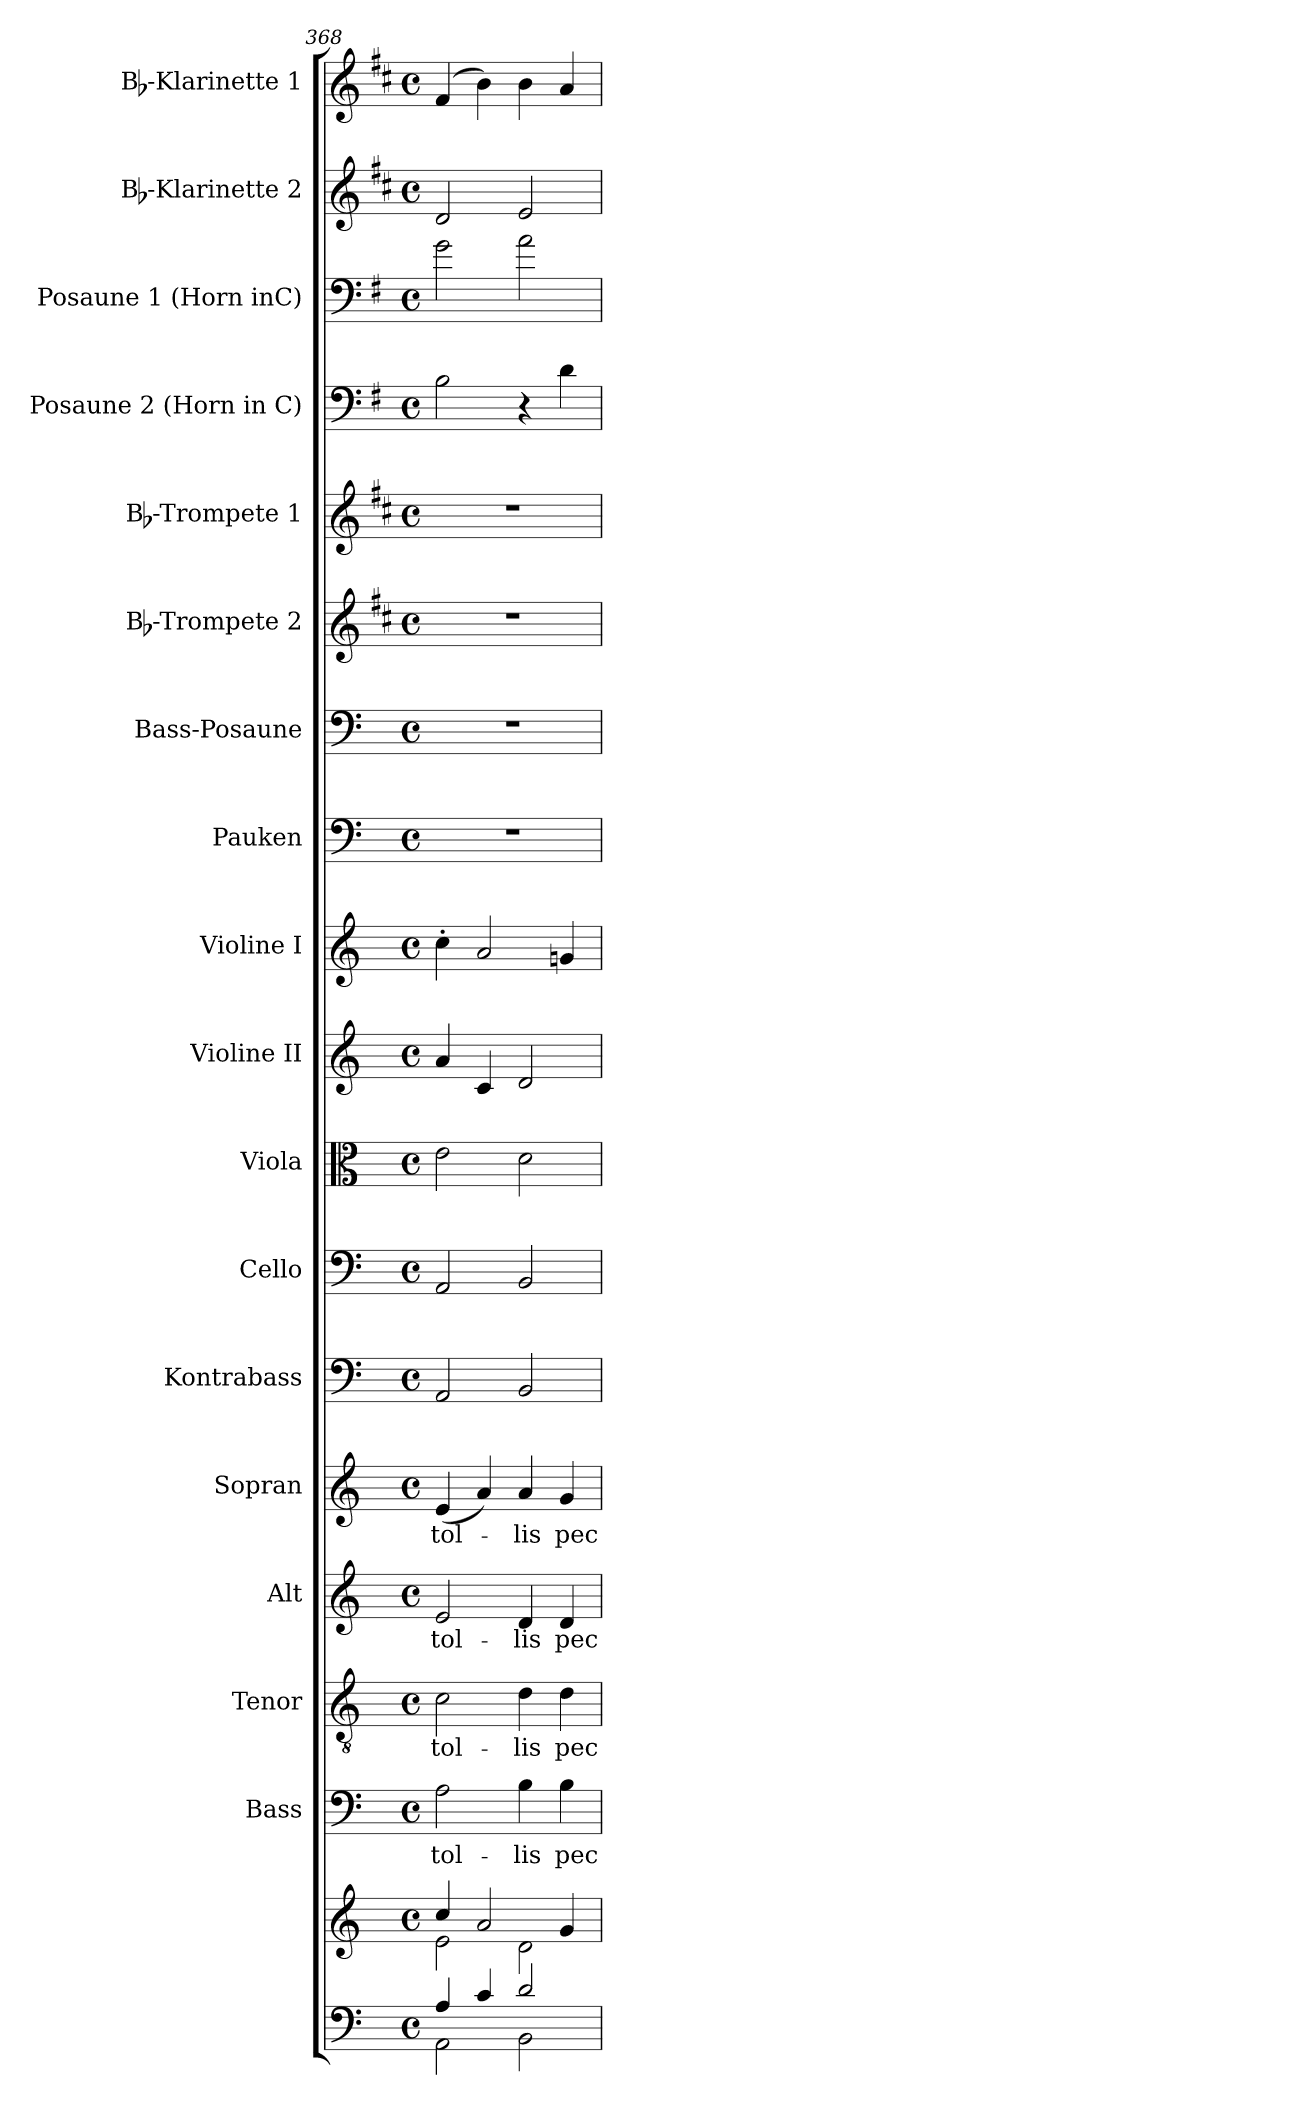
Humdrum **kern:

**kern	**kern	**kern	**text	**kern	**text	**kern	**text	**kern	**text	**kern	**kern	**kern	**kern	**kern	**kern	**kern	**kern	**kern	**kern	**kern	**kern	**kern
*part18	*part18	*part17	*part17	*part16	*part16	*part15	*part15	*part14	*part14	*part13	*part12	*part11	*part10	*part9	*part8	*part7	*part6	*part5	*part4	*part3	*part2	*part1
*staff19	*staff18	*staff17	*staff17	*staff16	*staff16	*staff15	*staff15	*staff14	*staff14	*staff13	*staff12	*staff11	*staff10	*staff9	*staff8	*staff7	*staff6	*staff5	*staff4	*staff3	*staff2	*staff1
*	*	*I"Bass	*	*I"Tenor	*	*I"Alt	*	*I"Sopran	*	*I"Kontrabass	*I"Cello	*I"Viola	*I"Violine II	*I"Violine I	*I"Pauken	*I"Bass-Posaune	*I"Bb-Trompete 2	*I"Bb-Trompete 1	*I"Posaune 2 (Horn in C)	*I"Posaune 1 (Horn inC)	*I"Bb-Klarinette 2	*I"Bb-Klarinette 1
*	*	*I'B.	*	*I'T.	*	*I'A.	*	*I'S.	*	*I'Kb.	*	*I'Vla.	*I'Vl. II	*I'Vl. I	*I'Pk.	*I'B-Pos.	*I'Bb Trp. 2	*I'Bb Trp. 1	*I'Pos. 2	*I'Pos. 1	*I'Bb Kl. 2	*I'Bb Kl. 1
*clefF4	*clefG2	*clefF4	*	*clefGv2	*	*clefG2	*	*clefG2	*	*clefF4	*clefF4	*clefC3	*clefG2	*clefG2	*clefF4	*clefF4	*clefG2	*clefG2	*clefF4	*clefF4	*clefG2	*clefG2
*	*	*	*	*	*	*	*	*	*	*ITrd7c12	*	*	*	*	*	*	*ITrd1c2	*ITrd1c2	*ITrd4c7	*ITrd4c7	*ITrd1c2	*ITrd1c2
*k[]	*k[]	*k[]	*	*k[]	*	*k[]	*	*k[]	*	*k[]	*k[]	*k[]	*k[]	*k[]	*k[]	*k[]	*k[]	*k[]	*k[]	*k[]	*k[]	*k[]
*C:	*C:	*C:	*	*C:	*	*C:	*	*C:	*	*C:	*C:	*C:	*C:	*C:	*C:	*C:	*C:	*C:	*C:	*C:	*C:	*C:
*M4/4	*M4/4	*M4/4	*	*M4/4	*	*M4/4	*	*M4/4	*	*M4/4	*M4/4	*M4/4	*M4/4	*M4/4	*M4/4	*M4/4	*M4/4	*M4/4	*M4/4	*M4/4	*M4/4	*M4/4
*met(c)	*met(c)	*met(c)	*	*met(c)	*	*met(c)	*	*met(c)	*	*met(c)	*met(c)	*met(c)	*met(c)	*met(c)	*met(c)	*met(c)	*met(c)	*met(c)	*met(c)	*met(c)	*met(c)	*met(c)
=368	=368	=368	=368	=368	=368	=368	=368	=368	=368	=368	=368	=368	=368	=368	=368	=368	=368	=368	=368	=368	=368	=368
*^	*^	*	*	*	*	*	*	*	*	*	*	*	*	*	*	*	*	*	*	*	*	*
!	!	!	!	!	!LO:LY:b	!	!LO:LY:b	!	!LO:LY:b	!	!LO:LY:b	!	!	!	!	!	!	!	!	!	!	!	!	!
4A/	2AA\	4cc/	2e\	2A\	tol-	2c\	tol-	2e/	tol-	(<4e/	tol-	2AAA/	2AA/	2e\	4a/	4cc'>\	1r	1r	1r	1r	2E\	2c\	2c/	(4e/
4c/	.	2a/	.	.	.	.	.	.	.	4a/)	.	.	.	.	4c/	2a/	.	.	.	.	.	.	.	4a\)
!	!	!	!	!	!LO:LY:b	!	!LO:LY:b	!	!LO:LY:b	!	!LO:LY:b	!	!	!	!	!	!	!	!	!	!	!	!	!
2d/	2BB\	.	2d\	4B\	-lis	4d\	-lis	4d/	-lis	4a/	-lis	2BBB/	2BB/	2d\	2d/	.	.	.	.	.	4r	2d\	2d/	4a\
!	!	!	!	!	!LO:LY:b	!	!LO:LY:b	!	!LO:LY:b	!	!LO:LY:b	!	!	!	!	!	!	!	!	!	!	!	!	!
.	.	4g/	.	4B\	pec-	4d\	pec-	4d/	pec-	4g/	pec-	.	.	.	.	4gn/	.	.	.	.	4G\	.	.	4g/
*v	*v	*	*	*	*	*	*	*	*	*	*	*	*	*	*	*	*	*	*	*	*	*	*	*
*	*v	*v	*	*	*	*	*	*	*	*	*	*	*	*	*	*	*	*	*	*	*	*	*
=	=	=	=	=	=	=	=	=	=	=	=	=	=	=	=	=	=	=	=	=	=	=
*-	*-	*-	*-	*-	*-	*-	*-	*-	*-	*-	*-	*-	*-	*-	*-	*-	*-	*-	*-	*-	*-	*-
